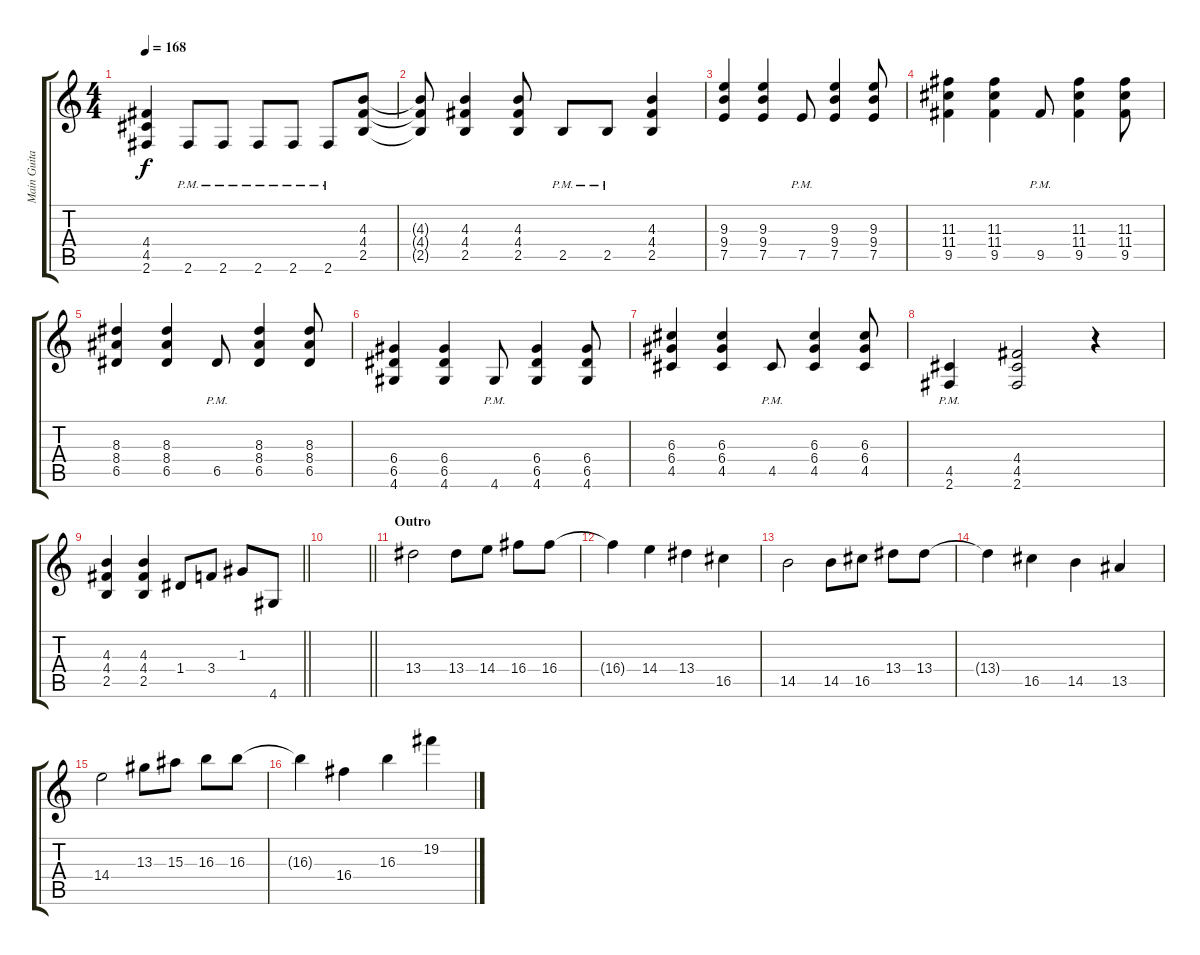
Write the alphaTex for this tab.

\track ("Main Guitar" "Main Guita") {instrument overdrivenguitar}
\staff {score tabs}
\tuning (E4 B3 G3 D3 A2 E2) {hide}
\ts (4 4)
\tempo 168
\clef g2
\ks c
(4.4 4.5 2.6).4{dy f} 2.6{pm}.8 2.6{pm}.8 2.6{pm}.8 2.6{pm}.8 2.6{pm}.8 (4.3 4.4 2.5).8 |
(4.3{t} 4.4{t} 2.5{t}).8 (4.3 4.4 2.5).4 (4.3 4.4 2.5).8 2.5{pm}.8 2.5{pm}.8 (4.3 4.4 2.5).4 |
(9.3 9.4 7.5).4 (9.3 9.4 7.5).4 7.5{pm}.8 (9.3 9.4 7.5).4 (9.3 9.4 7.5).8 |
(11.3 11.4 9.5).4 (11.3 11.4 9.5).4 9.5{pm}.8 (11.3 11.4 9.5).4 (11.3 11.4 9.5).8 |
(8.3 8.4 6.5).4 (8.3 8.4 6.5).4 6.5{pm}.8 (8.3 8.4 6.5).4 (8.3 8.4 6.5).8 |
(6.4 6.5 4.6).4 (6.4 6.5 4.6).4 4.6{pm}.8 (6.4 6.5 4.6).4 (6.4 6.5 4.6).8 |
(6.3 6.4 4.5).4 (6.3 6.4 4.5).4 4.5{pm}.8 (6.3 6.4 4.5).4 (6.3 6.4 4.5).8 |
(4.5{pm} 2.6{pm}).4 (4.4 4.5 2.6).2 r.4 |
\barLineRight lightlight
(4.3 4.4 2.5).4 (4.3 4.4 2.5).4 1.4.8 3.4.8 1.3.8 4.6.8 |
\barLineRight lightlight
|
\section ("" "Outro")
13.4.2{volume 11 balance 16 instrument lead2sawtooth} 13.4.8 14.4.8 16.4.8 16.4.8 |
16.4{t}.4 14.4.4 13.4.4 16.5.4 |
14.5.2 14.5.8 16.5.8 13.4.8 13.4.8 |
13.4{t}.4 16.5.4 14.5.4 13.5.4 |
14.4.2 13.3.8 15.3.8 16.3.8 16.3.8 |
16.3{t}.4 16.4.4 16.3.4 19.2.4
